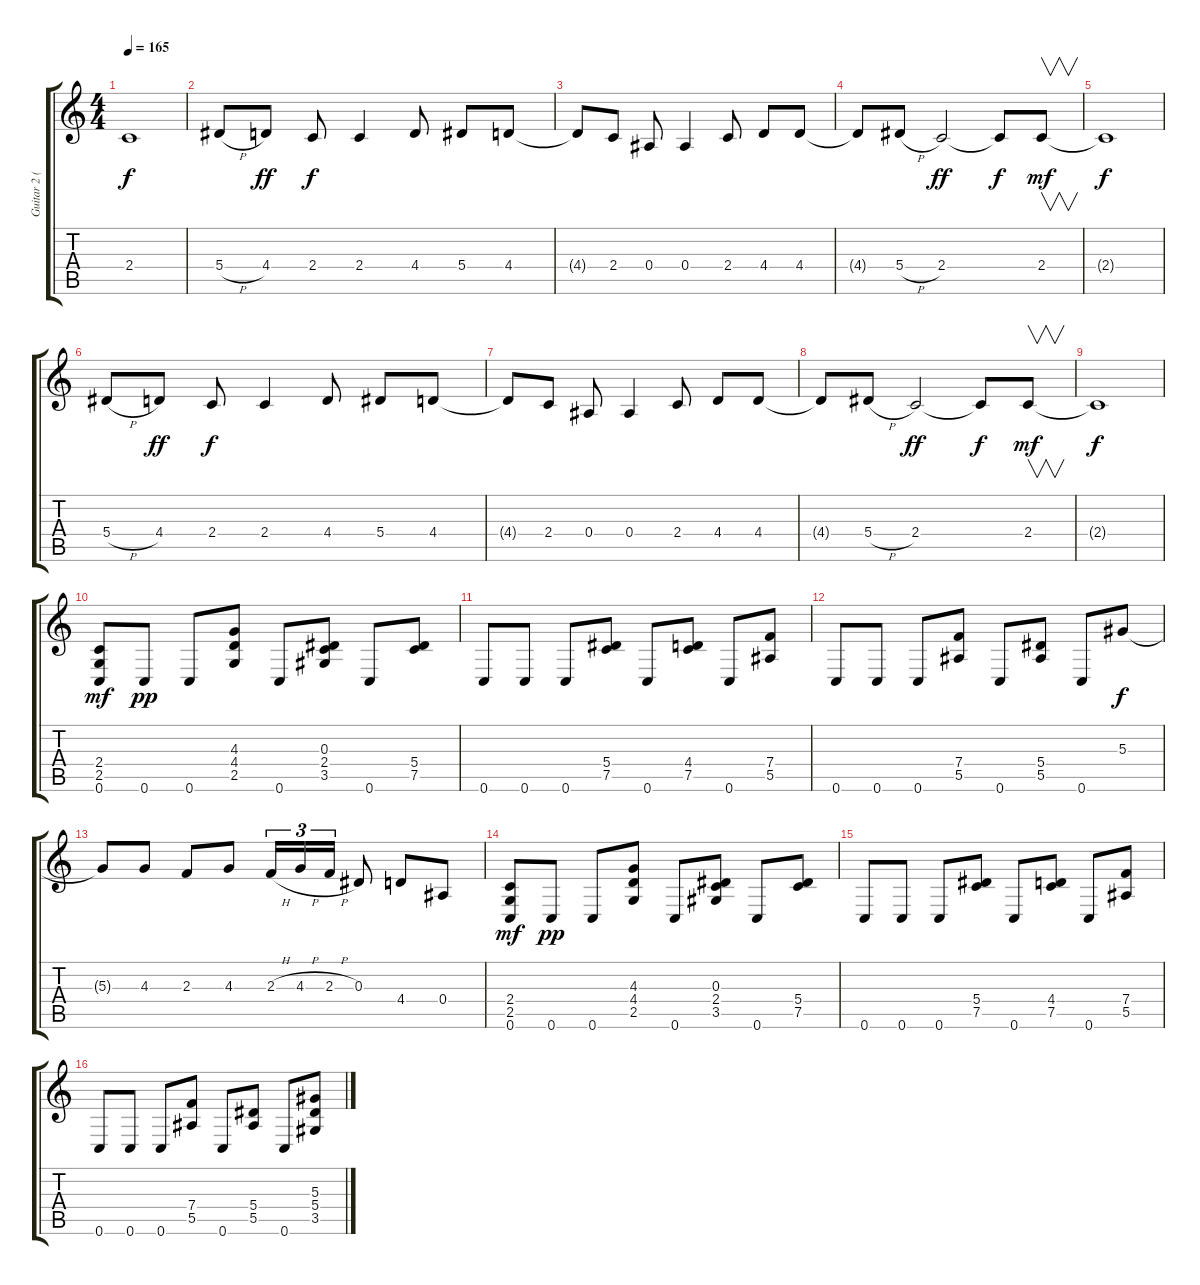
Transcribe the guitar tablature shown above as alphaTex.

\track ("Guitar 2 (Lead)" "Guitar 2 (") {instrument distortionguitar}
\staff {score tabs}
\tuning (C4 G3 Eb3 Bb2 F2 C2) {hide}
\ts (4 4)
\tempo 165
\clef g2
\ks c
2.4{t}.1{dy f} |
5.4{h}.8 4.4.8{dy ff} 2.4.8{dy f} 2.4.4 4.4.8 5.4.8 4.4.8 |
4.4{t}.8 2.4.8 0.4.8 0.4.4 2.4.8 4.4.8 4.4.8 |
4.4{t}.8 5.4{h}.8 2.4.2{dy ff} 2.4{t}.8{dy f} 2.4.8{v dy mf} |
2.4{t}.1{dy f} |
5.4{h}.8 4.4.8{dy ff} 2.4.8{dy f} 2.4.4 4.4.8 5.4.8 4.4.8 |
4.4{t}.8 2.4.8 0.4.8 0.4.4 2.4.8 4.4.8 4.4.8 |
4.4{t}.8 5.4{h}.8 2.4.2{dy ff} 2.4{t}.8{dy f} 2.4.8{v dy mf} |
2.4{t}.1{dy f} |
(2.4 2.5 0.6).8{dy mf balance 7} 0.6.8{dy pp} 0.6.8 (4.3 4.4 2.5).8 0.6.8 (0.3 2.4 3.5).8 0.6.8 (5.4 7.5).8 |
0.6.8 0.6.8 0.6.8 (5.4 7.5).8 0.6.8 (4.4 7.5).8 0.6.8 (7.4 5.5).8 |
0.6.8 0.6.8 0.6.8 (7.4 5.5).8 0.6.8 (5.4 5.5).8 0.6.8 5.3.8{dy f} |
5.3{t}.8 4.3.8 2.3.8 4.3.8 2.3{h}.16{tu (3 2)} 4.3{h}.16{tu (3 2)} 2.3{h}.16{tu (3 2)} 0.3.8 4.4.8 0.4.8 |
(2.4 2.5 0.6).8{dy mf} 0.6.8{dy pp} 0.6.8 (4.3 4.4 2.5).8 0.6.8 (0.3 2.4 3.5).8 0.6.8 (5.4 7.5).8 |
0.6.8 0.6.8 0.6.8 (5.4 7.5).8 0.6.8 (4.4 7.5).8 0.6.8 (7.4 5.5).8 |
0.6.8 0.6.8 0.6.8 (7.4 5.5).8 0.6.8 (5.4 5.5).8 0.6.8 (5.3 5.4 3.5).8
